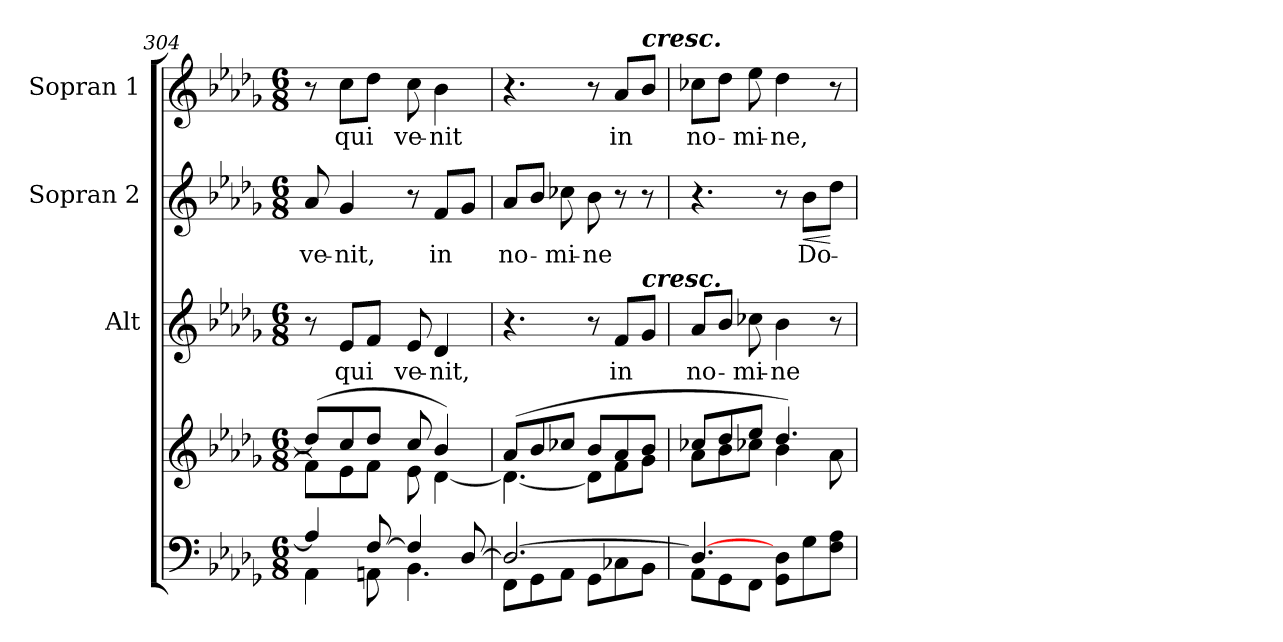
**kern	**kern	**kern	**text	**kern	**text	**dynam	**kern	**text
*part4	*part4	*part3	*part3	*part2	*part2	*part2	*part1	*part1
*staff5	*staff4	*staff3	*staff3	*staff2	*staff2	*staff2	*staff1	*staff1
*	*	*I"Alt	*	*I"Sopran 2	*	*	*I"Sopran 1	*
*	*	*I'A.	*	*I'S. 2	*	*	*I'S. 1	*
*clefF4	*clefG2	*clefG2	*	*clefG2	*	*	*clefG2	*
*k[b-e-a-d-g-]	*k[b-e-a-d-g-]	*k[b-e-a-d-g-]	*	*k[b-e-a-d-g-]	*	*	*k[b-e-a-d-g-]	*
*D-:	*D-:	*D-:	*	*D-:	*	*	*D-:	*
*M6/8	*M6/8	*M6/8	*	*M6/8	*	*	*M6/8	*
=304	=304	=304	=304	=304	=304	=304	=304	=304
*^	*^	*	*	*	*	*	*	*
!	!	!	!	!	!	!	!LO:LY:b	!	!	!
4A-/]	4AA-\	(>8dd-/L]	8f\L]	8r	.	8a-/	ve-	.	8r	.
!	!	!	!	!	!LO:LY:b	!	!LO:LY:b	!	!	!LO:LY:b
.	.	8cc/	8e-\	8e-/L	qui	4g-/	-nit,	.	8cc\L	qui
[>8F/	8AAn\	8dd-/J	8f\J	8f/J	.	.	.	.	8dd-\J	.
!	!	!	!	!	!LO:LY:b	!	!	!	!	!LO:LY:b
4F/]	4.BB-\	8cc/	8e-\	8e-/	ve-	8r	.	.	8cc\	ve-
!	!	!	!	!	!LO:LY:b	!	!LO:LY:b	!	!	!LO:LY:b
.	.	4b-/)	[<4d-\	4d-/	-nit,	8f/L	in	.	4b-\	-nit
[>8D-/	.	.	.	.	.	8g-/J	.	.	.	.
=305	=305	=305	=305	=305	=305	=305	=305	=305	=305	=305
!	!	!	!	!	!	!	!LO:LY:b	!	!	!
2.D-/_	8FF\L	(>8a-/L	4.d-\_	4.r	.	8a-/L	no-	.	4.r	.
.	8GG-\	8b-/	.	.	.	8b-/J	.	.	.	.
!	!	!	!	!	!	!	!LO:LY:b	!	!	!
.	8AA-\J	8cc-X/J	.	.	.	8cc-X\	-mi-	.	.	.
!	!	!	!	!	!	!	!LO:LY:b	!	!	!
.	8GG-\L	8b-/L	8d-\L]	8r	.	8b-\	-ne	.	8r	.
!	!	!	!	!	!LO:LY:b	!	!	!	!	!LO:LY:b
.	8C-X\	8a-/	8f\	8f/L	in	8r	.	.	8a-/L	in
!	!	!	!	!	!	!	!	!	!LO:TX:a:Bi:t=cresc.	!
!	!	!	!	!LO:TX:a:Bi:t=cresc.	!	!	!	!	!	!
.	8BB-\J	8b-/J	8g-\J	8g-/J	.	8r	.	.	8b-/J	.
!!LO:LB:g=z
=306	=306	=306	=306	=306	=306	=306	=306	=306	=306	=306
!	!	!	!	!	!LO:LY:b	!	!	!	!	!LO:LY:b
4.D-/_	8AA-\L	8cc-X/L	8a-\L	8a-/L	no-	4.r	.	.	8cc-X\L	no-
.	8GG-\	8dd-/	8b-\	8b-/J	.	.	.	.	8dd-\J	.
!	!	!	!	!	!LO:LY:b	!	!	!	!	!LO:LY:b
.	8FF\J	8ee-/J	8cc-X\J	8cc-X\	-mi-	.	.	.	8ee-\	-mi-
!	!	!	!	!	!LO:LY:b	!	!	!	!	!LO:LY:b
4.ryy	8GG-\ 8D-\L	4.dd-/)	4b-\	4b-\	-ne	8r	.	.	4dd-\	-ne,
!	!	!	!	!	!	!	!LO:LY:b	!LO:HP:b	!	!
.	8G-\	.	.	.	.	8b-\L	Do-	<	.	.
.	8F\ 8A-\J	.	8a-\	8r	.	8dd-\J	.	[	8r	.
*v	*v	*	*	*	*	*	*	*	*	*
*	*v	*v	*	*	*	*	*	*	*
=	=	=	=	=	=	=	=	=
*-	*-	*-	*-	*-	*-	*-	*-	*-
